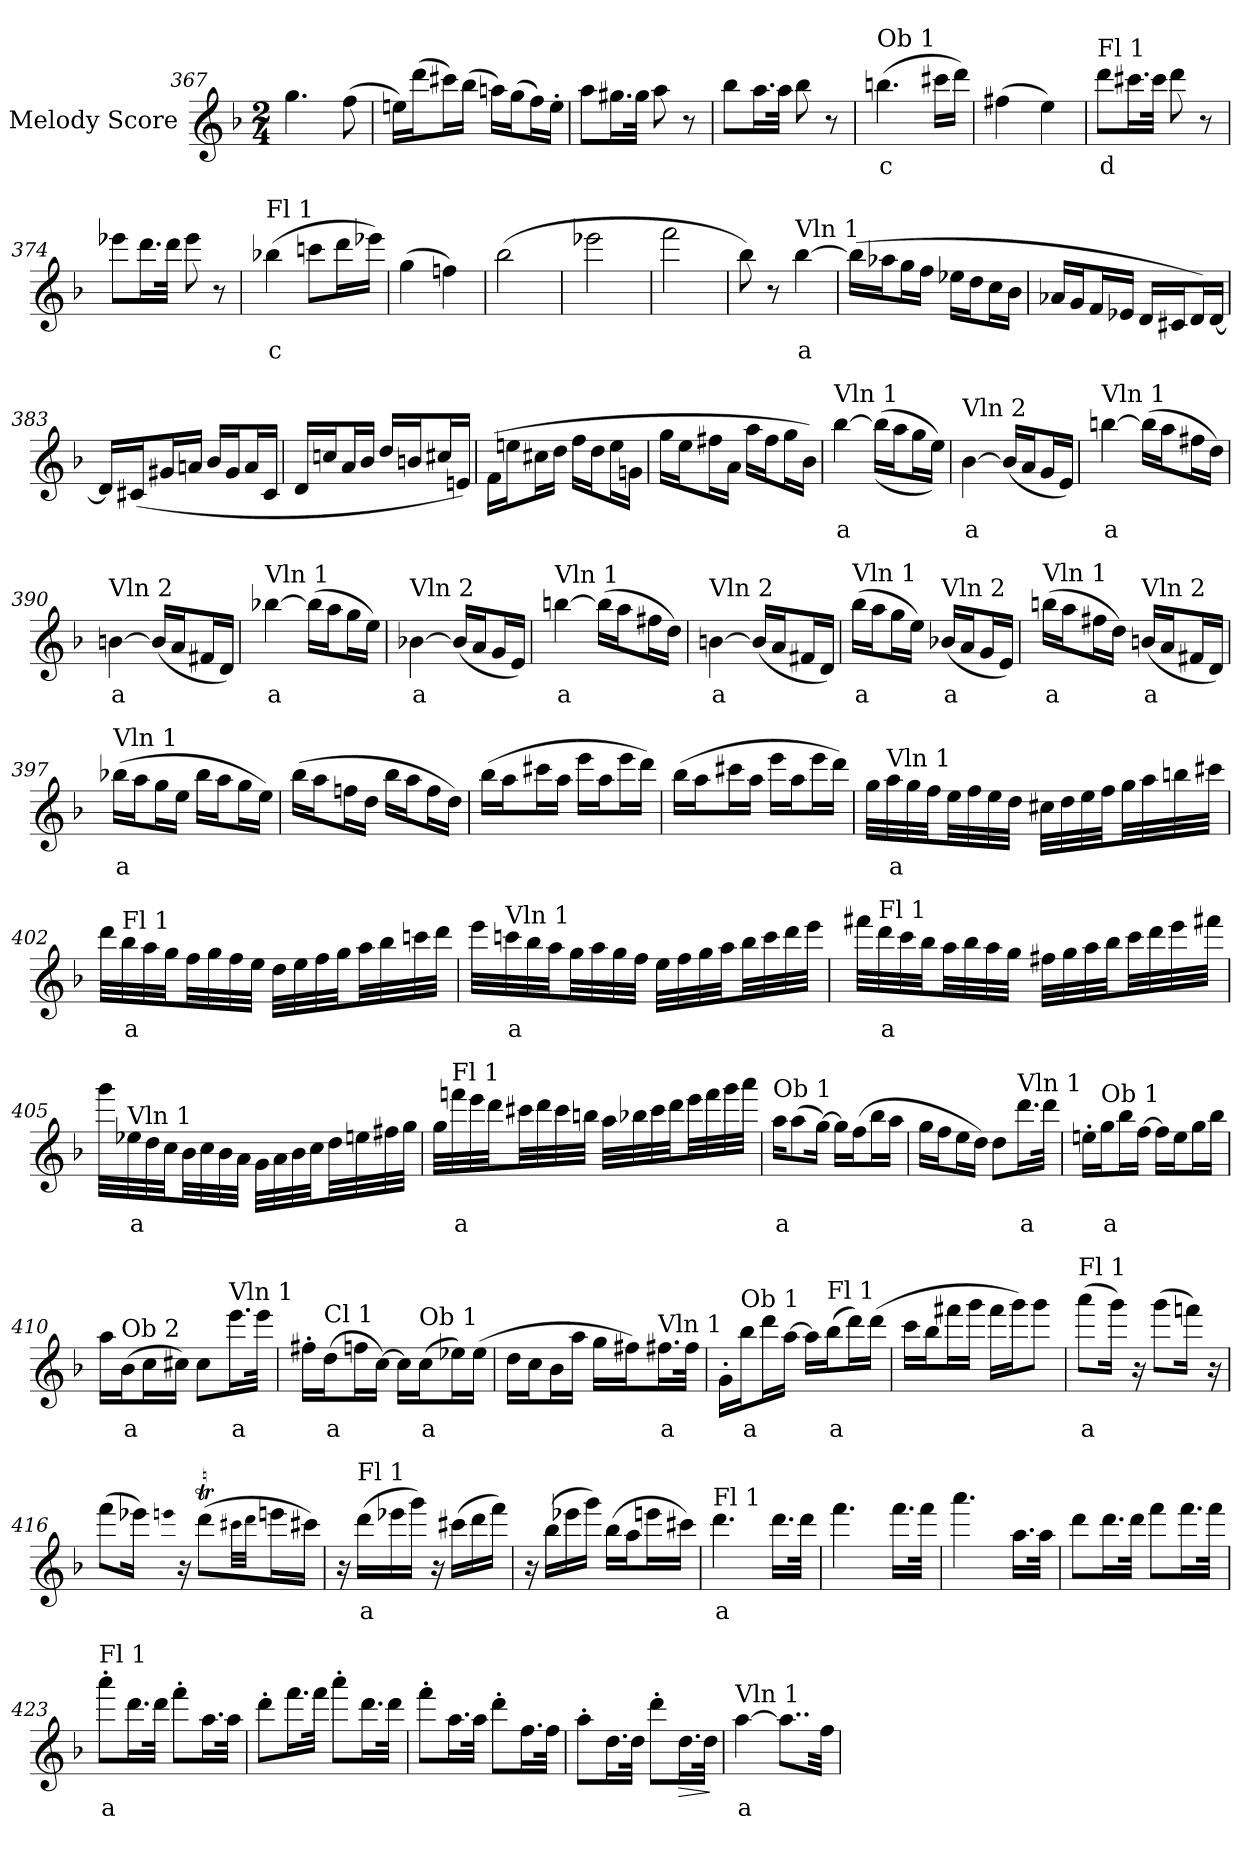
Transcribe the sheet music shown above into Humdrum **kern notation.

**kern	**text	**dynam
*part1	*part1	*part1
*staff1	*staff1	*staff1
*I"Melody Score	*	*
*clefG2	*	*
*k[b-]	*	*
*M2/4	*	*
=367	=367	=367
4.gg\	.	.
(8ff\	.	.
=368	=368	=368
16een\LL)	.	.
(16ddd\J	.	.
16ccc#X\L)	.	.
(16bb-\JJ	.	.
16aan\LL)	.	.
(16gg\J	.	.
16ff\L)	.	.
16ee'\JJ	.	.
=369	=369	=369
8aa\L	.	.
16.gg#X\L	.	.
32gg#\JJk	.	.
8aa\	.	.
8r	.	.
=370	=370	=370
8bb-\L	.	.
16.aa\L	.	.
32aa\JJk	.	.
8bb-\	.	.
8r	.	.
=371	=371	=371
!LO:TX:a:t=Ob 1	!	!
!	!LO:LY:b:color=#FF0000	!
(4.bbn\	c	.
16ccc#X\LL	.	.
16ddd\JJ)	.	.
=372	=372	=372
(4ff#X\	.	.
4ee\)	.	.
=373	=373	=373
!LO:TX:a:t=Fl 1	!	!
!	!LO:LY:b:color=#FF0000	!
8ddd\L	d	.
16.ccc#X\L	.	.
32ccc#\JJk	.	.
8ddd\	.	.
8r	.	.
=374	=374	=374
8eee-X\L	.	.
16.ddd\L	.	.
32ddd\JJk	.	.
8eee-\	.	.
8r	.	.
=375	=375	=375
!LO:TX:a:t=Fl 1	!	!
!	!LO:LY:b:color=#FF0000	!
(4bb-X\	c	.
8cccn\L	.	.
16ddd\L	.	.
16eee-X\JJ)	.	.
=376	=376	=376
(4gg\	.	.
4ffn\)	.	.
=377	=377	=377
(2bb-\	.	.
=378	=378	=378
2eee-X\	.	.
=379	=379	=379
2fff\	.	.
=380	=380	=380
8bb-\)	.	.
8r	.	.
!LO:TX:a:t=Vln 1	!	!
!	!LO:LY:color=#FF0000	!
[4bb-\	a	.
=381	=381	=381
(16bb-\LL]	.	.
16aa-X\J	.	.
16gg\L	.	.
16ff\JJ	.	.
16ee-X\LL	.	.
16dd\J	.	.
16cc\L	.	.
16b-\JJ	.	.
=382	=382	=382
16a-X/LL	.	.
16g/J	.	.
16f/L	.	.
16e-X/JJ	.	.
16d/LL	.	.
16c#X/J	.	.
16d/L)	.	.
[16d/JJ	.	.
=383	=383	=383
16d/LL]	.	.
(16c#X/J	.	.
16g#X/L	.	.
16an/JJ	.	.
16b-/LL	.	.
16g#/J	.	.
16a/L	.	.
16c#/JJ	.	.
=384	=384	=384
16d/LL	.	.
16ccn/J	.	.
16a/L	.	.
16b-/JJ	.	.
16dd/LL	.	.
16bn/J	.	.
16cc#X/L	.	.
16en/JJ)	.	.
=385	=385	=385
(16f\LL	.	.
16een\J	.	.
16cc#X\L	.	.
16dd\JJ	.	.
16ff\LL	.	.
16dd\J	.	.
16ee\L	.	.
16gn\JJ	.	.
=386	=386	=386
16gg\LL	.	.
16ee\J	.	.
16ff#X\L	.	.
16a\JJ	.	.
16aa\LL	.	.
16ff#\J	.	.
16gg\L	.	.
16b-\JJ)	.	.
=387	=387	=387
!LO:TX:a:t=Vln 1	!	!
!	!LO:LY:b:color=#FF0000	!
[4bb-\	a	.
((16bb-\LL]	.	.
16aa\J	.	.
16gg\L	.	.
16ee\JJ))	.	.
=388	=388	=388
!LO:TX:a:t=Vln 2	!	!
!	!LO:LY:b:color=#FF0000	!
[4b-\	a	.
(16b-/LL]	.	.
16a/J	.	.
16g/L	.	.
16e/JJ)	.	.
=389	=389	=389
!LO:TX:a:t=Vln 1	!	!
!	!LO:LY:b:color=#FF0000	!
[4bbn\	a	.
(16bb\LL]	.	.
16aa\J	.	.
16ff#X\L	.	.
16dd\JJ)	.	.
=390	=390	=390
!LO:TX:a:t=Vln 2	!	!
!	!LO:LY:b:color=#FF0000	!
[4bn\	a	.
(16b/LL]	.	.
16a/J	.	.
16f#X/L	.	.
16d/JJ)	.	.
=391	=391	=391
!LO:TX:a:t=Vln 1	!	!
!	!LO:LY:b:color=#FF0000	!
[4bb-X\	a	.
(16bb-\LL]	.	.
16aa\J	.	.
16gg\L	.	.
16ee\JJ)	.	.
=392	=392	=392
!LO:TX:a:t=Vln 2	!	!
!	!LO:LY:b:color=#FF0000	!
[4b-X\	a	.
(16b-/LL]	.	.
16a/J	.	.
16g/L	.	.
16e/JJ)	.	.
=393	=393	=393
!LO:TX:a:t=Vln 1	!	!
!	!LO:LY:b:color=#FF0000	!
[4bbn\	a	.
(16bb\LL]	.	.
16aa\J	.	.
16ff#X\L	.	.
16dd\JJ)	.	.
=394	=394	=394
!LO:TX:a:t=Vln 2	!	!
!	!LO:LY:b:color=#FF0000	!
[4bn\	a	.
(16b/LL]	.	.
16a/J	.	.
16f#X/L	.	.
16d/JJ)	.	.
=395	=395	=395
!LO:TX:a:t=Vln 1	!	!
!	!LO:LY:b:color=#FF0000	!
(16bb-\LL	a	.
16aa\J	.	.
16gg\L	.	.
16ee\JJ)	.	.
!LO:TX:a:t=Vln 2	!	!
!	!LO:LY:b:color=#FF0000	!
(16b-X/LL	a	.
16a/J	.	.
16g/L	.	.
16e/JJ)	.	.
=396	=396	=396
!LO:TX:a:t=Vln 1	!	!
!	!LO:LY:b:color=#FF0000	!
(16bbn\LL	a	.
16aa\J	.	.
16ff#X\L	.	.
16dd\JJ)	.	.
!LO:TX:a:t=Vln 2	!	!
!	!LO:LY:b:color=#FF0000	!
(16bn/LL	a	.
16a/J	.	.
16f#X/L	.	.
16d/JJ)	.	.
=397	=397	=397
!LO:TX:a:t=Vln 1	!	!
!	!LO:LY:b:color=#FF0000	!
(16bb-X\LL	a	.
16aa\J	.	.
16gg\L	.	.
16ee\JJ	.	.
16bb-\LL	.	.
16aa\J	.	.
16gg\L	.	.
16ee\JJ)	.	.
=398	=398	=398
(16bb-\LL	.	.
16aa\J	.	.
16ffn\L	.	.
16dd\JJ	.	.
16bb-\LL	.	.
16aa\J	.	.
16ff\L	.	.
16dd\JJ)	.	.
=399	=399	=399
(16bb-\LL	.	.
16aa\J	.	.
16ccc#X\L	.	.
16aa\JJ	.	.
16eee\LL	.	.
16aa\J	.	.
16eee\L	.	.
16ddd\JJ)	.	.
=400	=400	=400
(16bb-\LL	.	.
16aa\J	.	.
16ccc#X\L	.	.
16aa\JJ	.	.
16eee\LL	.	.
16aa\J	.	.
16eee\L	.	.
16ddd\JJ)	.	.
=401	=401	=401
32gg\LLL	.	.
!LO:TX:a:t=Vln 1	!	!
!	!LO:LY:b:color=#FF0000	!
32aa\	a	.
32gg\	.	.
32ff\JJ	.	.
32ee\LL	.	.
32ff\	.	.
32ee\	.	.
32dd\JJJ	.	.
32cc#X\LLL	.	.
32dd\	.	.
32ee\	.	.
32ff\JJ	.	.
32gg\LL	.	.
32aa\	.	.
32bbn\	.	.
32ccc#X\JJJ	.	.
=402	=402	=402
32ddd\LLL	.	.
!LO:TX:a:t=Fl 1	!	!
!	!LO:LY:b:color=#FF0000	!
32bb-\	a	.
32aa\	.	.
32gg\JJ	.	.
32ff\LL	.	.
32gg\	.	.
32ff\	.	.
32ee\JJJ	.	.
32dd\LLL	.	.
32ee\	.	.
32ff\	.	.
32gg\JJ	.	.
32aa\LL	.	.
32bb-\	.	.
32cccn\	.	.
32ddd\JJJ	.	.
=403	=403	=403
32eee\LLL	.	.
!LO:TX:a:t=Vln 1	!	!
!	!LO:LY:b:color=#FF0000	!
32cccn\	a	.
32bb-\	.	.
32aa\JJ	.	.
32gg\LL	.	.
32aa\	.	.
32gg\	.	.
32ff\JJJ	.	.
32ee\LLL	.	.
32ff\	.	.
32gg\	.	.
32aa\JJ	.	.
32bb-\LL	.	.
32ccc\	.	.
32ddd\	.	.
32eee\JJJ	.	.
=404	=404	=404
32fff#X\LLL	.	.
!LO:TX:a:t=Fl 1	!	!
!	!LO:LY:b:color=#FF0000	!
32ddd\	a	.
32ccc\	.	.
32bb-\JJ	.	.
32aa\LL	.	.
32bb-\	.	.
32aa\	.	.
32gg\JJJ	.	.
32ff#X\LLL	.	.
32gg\	.	.
32aa\	.	.
32bb-\JJ	.	.
32ccc\LL	.	.
32ddd\	.	.
32eee\	.	.
32fff#X\JJJ	.	.
=405	=405	=405
32ggg\LLL	.	.
!LO:TX:a:t=Vln 1	!	!
!	!LO:LY:b:color=#FF0000	!
32ee-X\	a	.
32dd\	.	.
32cc\JJ	.	.
32b-\LL	.	.
32cc\	.	.
32b-\	.	.
32a\JJJ	.	.
32g\LLL	.	.
32a\	.	.
32b-\	.	.
32cc\JJ	.	.
32dd\LL	.	.
32een\	.	.
32ff#X\	.	.
32gg\JJJ	.	.
=406	=406	=406
32gg\LLL	.	.
!LO:TX:a:t=Fl 1	!	!
!	!LO:LY:b:color=#FF0000	!
32fffn\	a	.
32eee\	.	.
32ddd\JJ	.	.
32ccc#X\LL	.	.
32ddd\	.	.
32ccc#\	.	.
32bbn\JJJ	.	.
32aa\LLL	.	.
32bb-X\	.	.
32ccc#\	.	.
32ddd\JJ	.	.
32eee\LL	.	.
32fff\	.	.
32ggg\	.	.
32aaa\JJJ	.	.
=407	=407	=407
!LO:TX:a:t=Ob 1	!	!
!	!LO:LY:b:color=#FF0000	!
16aa\KL	a	.
(8aa\	.	.
[16gg\Jk)	.	.
16gg\LL]	.	.
(16ff\J	.	.
16bb-\L	.	.
16aa\JJ	.	.
=408	=408	=408
16gg\LL	.	.
16ff\J	.	.
16ee\L	.	.
16dd\JJ)	.	.
8dd\L	.	.
!LO:TX:a:t=Vln 1	!	!
!	!LO:LY:b:color=#FF0000	!
16.ddd\L	a	.
32ddd\JJk	.	.
=409	=409	=409
16een'\LL	.	.
!LO:TX:a:t=Ob 1	!	!
!	!LO:LY:b:color=#FF0000	!
16gg\J	a	.
16bb-\L	.	.
[16ff\JJ	.	.
16ff\LL]	.	.
16ee\J	.	.
16gg\L	.	.
16bb-\JJ	.	.
=410	=410	=410
16aa\LL	.	.
!LO:TX:a:t=Ob 2	!	!
!	!LO:LY:b:color=#FF0000	!
(16b-\J	a	.
16cc\L	.	.
16cc#X\JJ)	.	.
8cc#\L	.	.
!LO:TX:a:t=Vln 1	!	!
!	!LO:LY:b:color=#FF0000	!
16.eee\L	a	.
32eee\JJk	.	.
=411	=411	=411
16ff#X'\LL	.	.
!LO:TX:a:t=Cl 1	!	!
!	!LO:LY:b:color=#FF0000	!
(16dd\J	a	.
16ffn\L	.	.
[16cc\JJ)	.	.
16cc\LL]	.	.
!LO:TX:a:t=Ob 1	!	!
!	!LO:LY:b:color=#FF0000	!
(16cc\J	a	.
16ee-X\L)	.	.
(16ee-\JJ	.	.
=412	=412	=412
16dd\LL	.	.
16cc\J	.	.
16b-\L	.	.
16aa\JJ	.	.
16gg\LL	.	.
16ff#X\J)	.	.
!LO:TX:a:t=Vln 1	!	!
!	!LO:LY:b:color=#FF0000	!
16.ff#X\L	a	.
32ff#\JJk	.	.
=413	=413	=413
16g'\LL	.	.
!LO:TX:a:t=Ob 1	!	!
!	!LO:LY:b:color=#FF0000	!
16bb-\J	a	.
16ddd\L	.	.
[16aa\JJ	.	.
16aa\LL]	.	.
!LO:TX:a:t=Fl 1	!	!
!	!LO:LY:b:color=#FF0000	!
(16bb-\J	a	.
16ddd\L)	.	.
(16ddd\JJ	.	.
=414	=414	=414
16ccc\LL	.	.
16bb-\J	.	.
16fff#X\L	.	.
16ggg\JJ	.	.
16fff#\LL	.	.
16ggg\J)	.	.
8ggg\J	.	.
=415	=415	=415
!LO:TX:a:t=Fl 1	!	!
!	!LO:LY:b:color=#FF0000	!
(8aaa\L	a	.
16ggg\Jk)	.	.
16r	.	.
(8ggg\L	.	.
16fffn\Jk)	.	.
16r	.	.
=416	=416	=416
(8fff\L	.	.
16eee-X\Jk)	.	.
qeeen	.	.
16r	.	.
(8dddT\L	.	.
32qccc#X\LLL	.	.
32qddd\JJJ	.	.
16eeen\L	.	.
16ccc#\JJ)	.	.
=417	=417	=417
16r	.	.
!LO:TX:a:t=Fl 1	!	!
!	!LO:LY:b:color=#FF0000	!
(16ddd\LL	a	.
16eee-X\	.	.
16ggg\JJ)	.	.
16r	.	.
(16ccc#X\LL	.	.
16ddd\	.	.
16fff\JJ)	.	.
=418	=418	=418
16r	.	.
(16bb-\LL	.	.
16eee-X\	.	.
16ggg\JJ)	.	.
(16bb-\LL	.	.
16aa\J	.	.
16eeen\L	.	.
16ccc#X\JJ)	.	.
=419	=419	=419
!LO:TX:a:t=Fl 1	!	!
!	!LO:LY:b:color=#FF0000	!
4.ddd\	a	.
16.ddd\LL	.	.
32ddd\JJk	.	.
=420	=420	=420
4.fff\	.	.
16.fff\LL	.	.
32fff\JJk	.	.
=421	=421	=421
4.aaa\	.	.
16.aa\LL	.	.
32aa\JJk	.	.
=422	=422	=422
8ddd\L	.	.
16.ddd\L	.	.
32ddd\JJk	.	.
8fff\L	.	.
16.fff\L	.	.
32fff\JJk	.	.
=423	=423	=423
!LO:TX:a:t=Fl 1	!	!
!	!LO:LY:b:color=#FF0000	!
8aaa'\L	a	.
16.ddd\L	.	.
32ddd\JJk	.	.
8fff'\L	.	.
16.aa\L	.	.
32aa\JJk	.	.
=424	=424	=424
8ddd'\L	.	.
16.fff\L	.	.
32fff\JJk	.	.
8aaa'\L	.	.
16.ddd\L	.	.
32ddd\JJk	.	.
=425	=425	=425
8fff'\L	.	.
16.aa\L	.	.
32aa\JJk	.	.
8ddd'\L	.	.
16.ff\L	.	.
32ff\JJk	.	.
=426	=426	=426
8aa'\L	.	.
16.dd\L	.	.
32dd\JJk	.	.
8ddd'\L	.	.
!	!	!LO:HP:b
16.dd\L	.	>
32dd\JJk	.	.
.	.	]
=427	=427	=427
!LO:TX:a:t=Vln 1	!	!
!	!LO:LY:b:color=#FF0000	!
[4aa\	a	.
8..aa\L]	.	.
32ff\Jkk	.	.
=	=	=
*-	*-	*-
